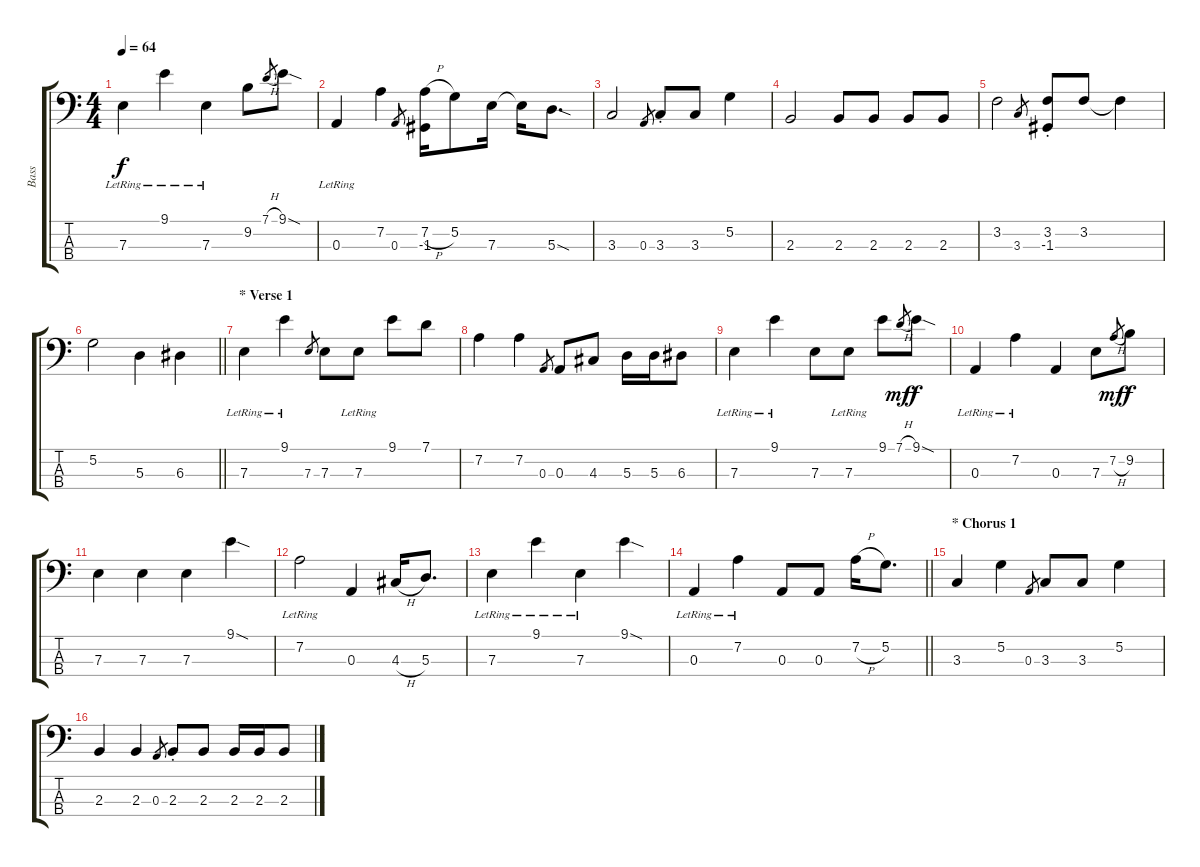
\track ("Bass" "Bass") {instrument electricbassfinger}
\staff {score tabs}
\tuning (G2 D2 A1 E1) {hide}
\ts (4 4)
\tempo 64
\clef f4
\ks c
7.3{lr}.4{dy f} 9.1{lr}.4 7.3{lr}.4 9.2.8 7.1{h}.8{gr} 9.1{sod}.8 |
0.3{lr}.4 7.2.4 0.3.8{gr} (7.2{h} -1.3).16 5.2.8 7.3.16 7.3{t}.16 5.3{sod}.8{d} |
3.3.2 0.3.8{gr} 3.3{st}.8 3.3.8 5.2.4 |
2.3.2 2.3.8 2.3.8 2.3.8 2.3.8 |
3.2.2 3.3.8{gr} (3.2{st} -1.3).8 3.2.8 3.2{t}.4 |
\barLineRight lightlight
5.2.2 5.3.4 6.3.4 |
\section ("" "* Verse 1")
7.3{lr}.4 9.1{lr}.4 7.3.8{gr} 7.3.8 7.3{lr}.8 9.1.8 7.1.8 |
7.2.4 7.2.4 0.3.8{gr} 0.3.8 4.3.8 5.3.16 5.3.16 6.3.8 |
7.3{lr}.4 9.1{lr}.4 7.3.8 7.3{lr}.8 9.1.8 7.1{h}.8{gr dy mf} 9.1{sod}.8{dy f} |
0.3{lr}.4 7.2{lr}.4 0.3.4 7.3.8 7.2{h}.8{gr dy mf} 9.2.8{dy f} |
7.3.4 7.3.4 7.3.4 9.1{sod}.4 |
7.2{lr}.2 0.3.4 4.3{h}.16 5.3.8{d} |
7.3{lr}.4 9.1{lr}.4 7.3{lr}.4 9.1{sod}.4 |
\barLineRight lightlight
0.3{lr}.4 7.2{lr}.4 0.3.8 0.3.8 7.2{h}.16 5.2.8{d} |
\section ("" "* Chorus 1")
3.3.4 5.2.4 0.3.8{gr} 3.3.8 3.3.8 5.2.4 |
2.3.4 2.3.4 0.3.8{gr} 2.3{st}.8 2.3.8 2.3.16 2.3.16 2.3.8
